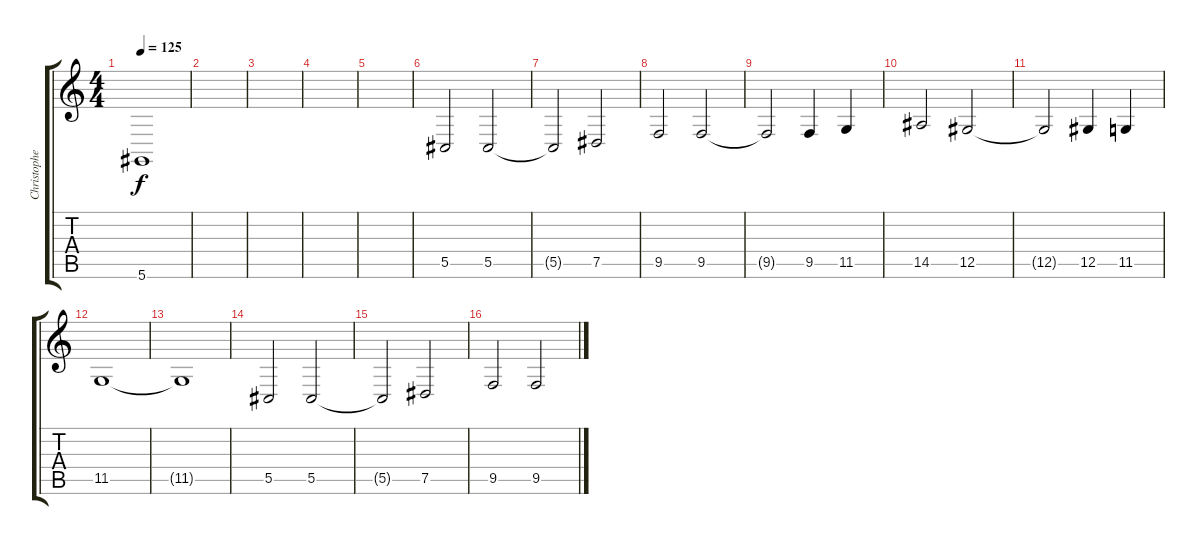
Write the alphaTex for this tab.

\track ("Christopher Lee" "Christophe") {instrument flute}
\staff {score tabs}
\tuning (Eb4 Bb3 Gb3 Db3 Ab2 Eb2) {hide}
\ts (4 4)
\tempo 125
\clef g2
\ks c
5.6.1{dy f} |
|
|
|
|
5.5.2 5.5.2 |
5.5{t}.2 7.5.2 |
9.5.2 9.5.2 |
9.5{t}.2 9.5.4 11.5.4 |
14.5.2 12.5.2 |
12.5{t}.2 12.5.4 11.5.4 |
11.5.1 |
11.5{t}.1 |
5.5.2 5.5.2 |
5.5{t}.2 7.5.2 |
9.5.2 9.5.2
